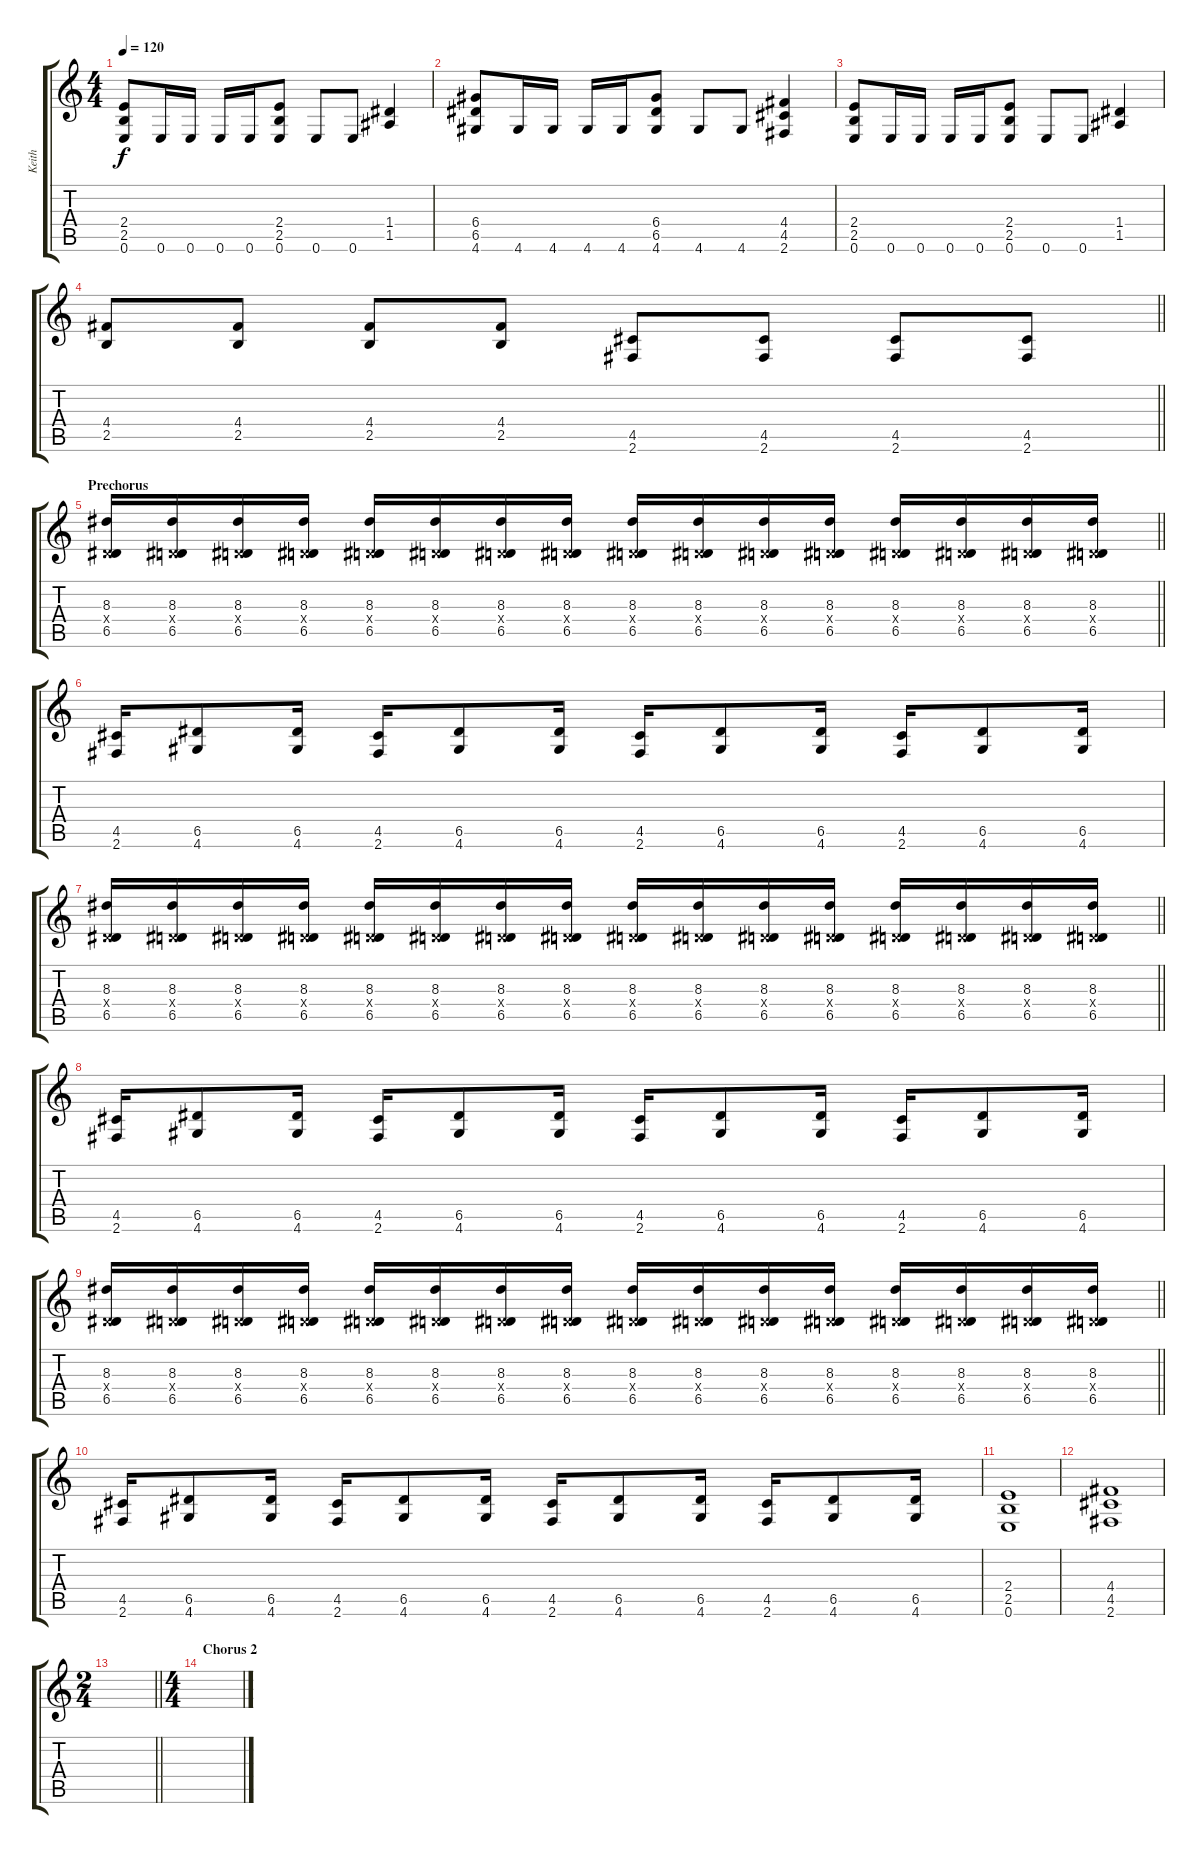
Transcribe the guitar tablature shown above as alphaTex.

\track ("Keith" "Keith") {instrument distortionguitar}
\staff {score tabs}
\tuning (E4 B3 G3 D3 A2 E2) {hide}
\ts (4 4)
\tempo 120
\clef g2
\ks c
(2.4 2.5 0.6).8{dy f} 0.6.16 0.6.16 0.6.16 0.6.16 (2.4 2.5 0.6).8 0.6.8 0.6.8 (1.4 1.5).4 |
(6.4 6.5 4.6).8 4.6.16 4.6.16 4.6.16 4.6.16 (6.4 6.5 4.6).8 4.6.8 4.6.8 (4.4 4.5 2.6).4 |
(2.4 2.5 0.6).8 0.6.16 0.6.16 0.6.16 0.6.16 (2.4 2.5 0.6).8 0.6.8 0.6.8 (1.4 1.5).4 |
\barLineRight lightlight
(4.4 2.5).8 (4.4 2.5).8 (4.4 2.5).8 (4.4 2.5).8 (4.5 2.6).8 (4.5 2.6).8 (4.5 2.6).8 (4.5 2.6).8 |
\section ("" "Prechorus")
\barLineRight lightlight
(8.3 0.4{x} 6.5).16 (8.3 0.4{x} 6.5).16 (8.3 0.4{x} 6.5).16 (8.3 0.4{x} 6.5).16 (8.3 0.4{x} 6.5).16 (8.3 0.4{x} 6.5).16 (8.3 0.4{x} 6.5).16 (8.3 0.4{x} 6.5).16 (8.3 0.4{x} 6.5).16 (8.3 0.4{x} 6.5).16 (8.3 0.4{x} 6.5).16 (8.3 0.4{x} 6.5).16 (8.3 0.4{x} 6.5).16 (8.3 0.4{x} 6.5).16 (8.3 0.4{x} 6.5).16 (8.3 0.4{x} 6.5).16 |
(4.5 2.6).16 (6.5 4.6).8 (6.5 4.6).16 (4.5 2.6).16 (6.5 4.6).8 (6.5 4.6).16 (4.5 2.6).16 (6.5 4.6).8 (6.5 4.6).16 (4.5 2.6).16 (6.5 4.6).8 (6.5 4.6).16 |
\barLineRight lightlight
(8.3 0.4{x} 6.5).16 (8.3 0.4{x} 6.5).16 (8.3 0.4{x} 6.5).16 (8.3 0.4{x} 6.5).16 (8.3 0.4{x} 6.5).16 (8.3 0.4{x} 6.5).16 (8.3 0.4{x} 6.5).16 (8.3 0.4{x} 6.5).16 (8.3 0.4{x} 6.5).16 (8.3 0.4{x} 6.5).16 (8.3 0.4{x} 6.5).16 (8.3 0.4{x} 6.5).16 (8.3 0.4{x} 6.5).16 (8.3 0.4{x} 6.5).16 (8.3 0.4{x} 6.5).16 (8.3 0.4{x} 6.5).16 |
(4.5 2.6).16 (6.5 4.6).8 (6.5 4.6).16 (4.5 2.6).16 (6.5 4.6).8 (6.5 4.6).16 (4.5 2.6).16 (6.5 4.6).8 (6.5 4.6).16 (4.5 2.6).16 (6.5 4.6).8 (6.5 4.6).16 |
\barLineRight lightlight
(8.3 0.4{x} 6.5).16 (8.3 0.4{x} 6.5).16 (8.3 0.4{x} 6.5).16 (8.3 0.4{x} 6.5).16 (8.3 0.4{x} 6.5).16 (8.3 0.4{x} 6.5).16 (8.3 0.4{x} 6.5).16 (8.3 0.4{x} 6.5).16 (8.3 0.4{x} 6.5).16 (8.3 0.4{x} 6.5).16 (8.3 0.4{x} 6.5).16 (8.3 0.4{x} 6.5).16 (8.3 0.4{x} 6.5).16 (8.3 0.4{x} 6.5).16 (8.3 0.4{x} 6.5).16 (8.3 0.4{x} 6.5).16 |
(4.5 2.6).16 (6.5 4.6).8 (6.5 4.6).16 (4.5 2.6).16 (6.5 4.6).8 (6.5 4.6).16 (4.5 2.6).16 (6.5 4.6).8 (6.5 4.6).16 (4.5 2.6).16 (6.5 4.6).8 (6.5 4.6).16 |
(2.4 2.5 0.6).1 |
(4.4 4.5 2.6).1 |
\ts (2 4)
\barLineRight lightlight
|
\ts (4 4)
\section ("" "Chorus 2")
